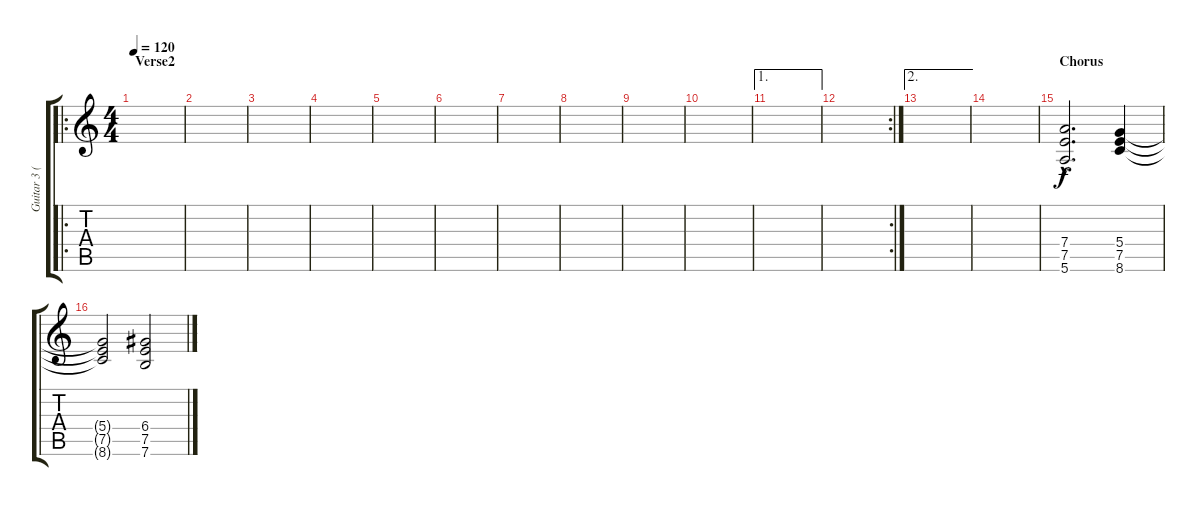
\track ("Guitar 3 (Distortion)" "Guitar 3 (") {instrument distortionguitar}
\staff {score tabs}
\tuning (E4 B3 G3 D3 A2 E2) {hide}
\ro
\ts (4 4)
\section ("" "Verse2")
\tempo 120
\clef g2
\ks c
|
|
|
|
|
|
|
|
|
|
\ae 1
|
\rc 2
|
\ae 2
|
|
\section ("" "Chorus")
(7.4{hac} 7.5{hac} 5.6{hac}).2{d} (5.4 7.5 8.6).4 |
(5.4{t} 7.5{t} 8.6{t}).2 (6.4 7.5 7.6).2
